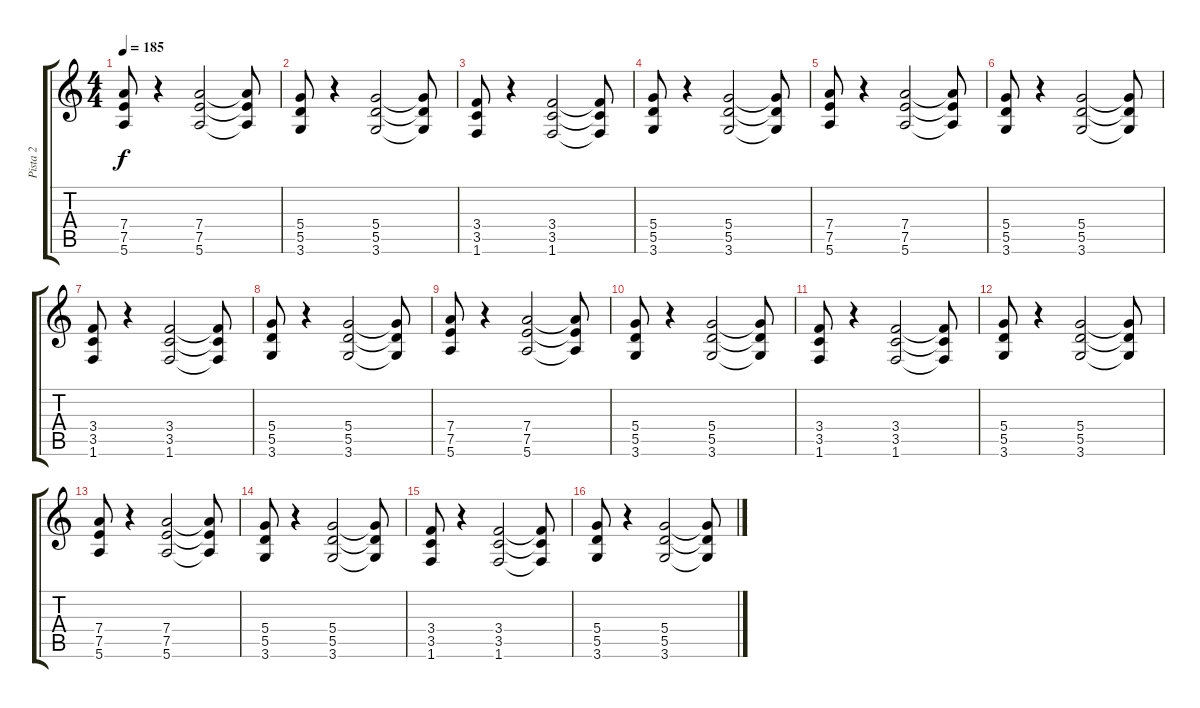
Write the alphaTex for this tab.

\track ("Pista 2" "Pista 2") {instrument overdrivenguitar}
\staff {score tabs}
\tuning (E4 B3 G3 D3 A2 E2) {hide}
\ts (4 4)
\tempo 185
\clef g2
\ks c
(7.4 7.5 5.6).8{dy f} r.4 (7.4 7.5 5.6).2 (7.4{t} 7.5{t} 5.6{t}).8 |
(5.4 5.5 3.6).8 r.4 (5.4 5.5 3.6).2 (5.4{t} 5.5{t} 3.6{t}).8 |
(3.4 3.5 1.6).8 r.4 (3.4 3.5 1.6).2 (3.4{t} 3.5{t} 1.6{t}).8 |
(5.4 5.5 3.6).8 r.4 (5.4 5.5 3.6).2 (5.4{t} 5.5{t} 3.6{t}).8 |
(7.4 7.5 5.6).8 r.4 (7.4 7.5 5.6).2 (7.4{t} 7.5{t} 5.6{t}).8 |
(5.4 5.5 3.6).8 r.4 (5.4 5.5 3.6).2 (5.4{t} 5.5{t} 3.6{t}).8 |
(3.4 3.5 1.6).8 r.4 (3.4 3.5 1.6).2 (3.4{t} 3.5{t} 1.6{t}).8 |
(5.4 5.5 3.6).8 r.4 (5.4 5.5 3.6).2 (5.4{t} 5.5{t} 3.6{t}).8 |
(7.4 7.5 5.6).8 r.4 (7.4 7.5 5.6).2 (7.4{t} 7.5{t} 5.6{t}).8 |
(5.4 5.5 3.6).8 r.4 (5.4 5.5 3.6).2 (5.4{t} 5.5{t} 3.6{t}).8 |
(3.4 3.5 1.6).8 r.4 (3.4 3.5 1.6).2 (3.4{t} 3.5{t} 1.6{t}).8 |
(5.4 5.5 3.6).8 r.4 (5.4 5.5 3.6).2 (5.4{t} 5.5{t} 3.6{t}).8 |
(7.4 7.5 5.6).8 r.4 (7.4 7.5 5.6).2 (7.4{t} 7.5{t} 5.6{t}).8 |
(5.4 5.5 3.6).8 r.4 (5.4 5.5 3.6).2 (5.4{t} 5.5{t} 3.6{t}).8 |
(3.4 3.5 1.6).8 r.4 (3.4 3.5 1.6).2 (3.4{t} 3.5{t} 1.6{t}).8 |
(5.4 5.5 3.6).8 r.4 (5.4 5.5 3.6).2 (5.4{t} 5.5{t} 3.6{t}).8
